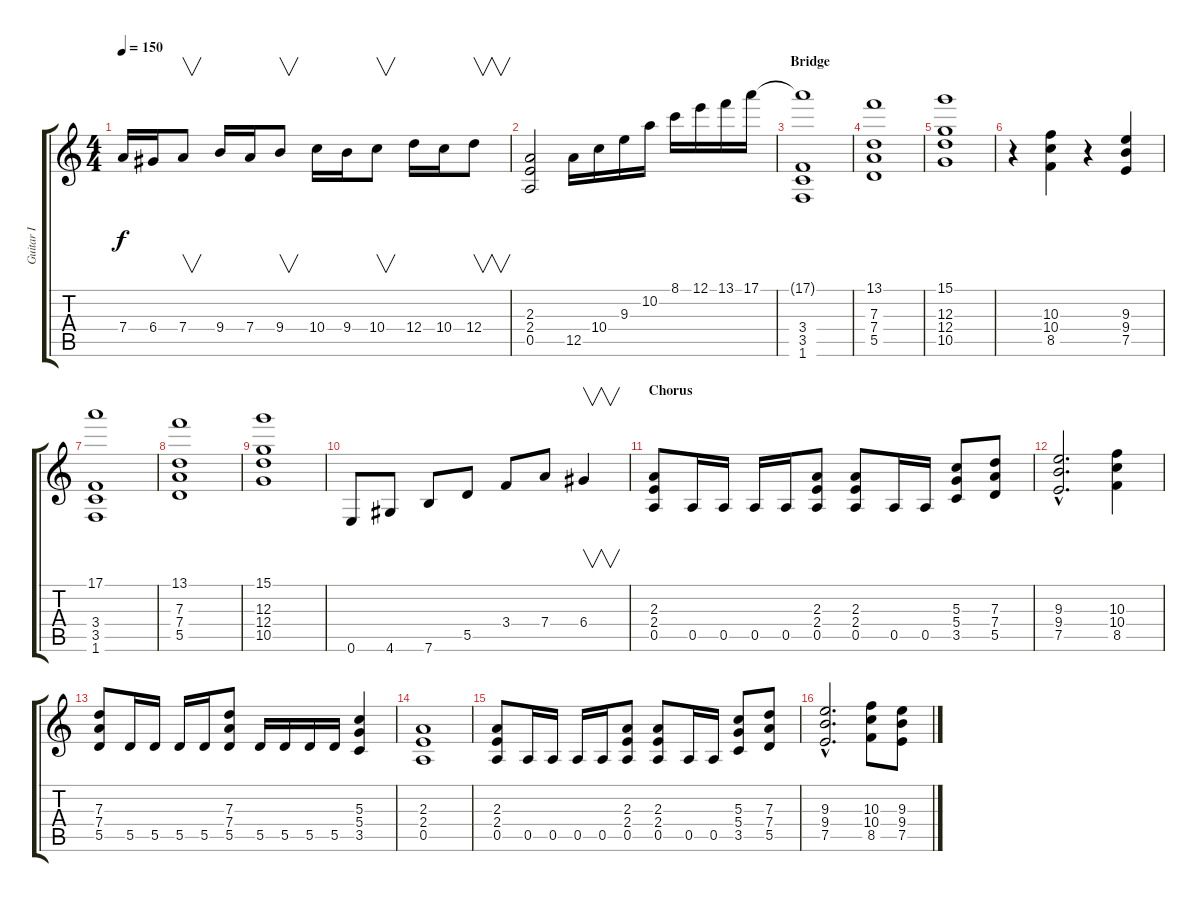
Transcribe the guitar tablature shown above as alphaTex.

\track ("Guitar I" "Guitar I") {instrument distortionguitar}
\staff {score tabs}
\tuning (E4 B3 G3 D3 A2 E2) {hide}
\ts (4 4)
\tempo 150
\clef g2
\ks c
7.4.16{dy f} 6.4.16 7.4.8{v} 9.4.16 7.4.16 9.4.8{v} 10.4.16 9.4.16 10.4.8{v} 12.4.16 10.4.16 12.4.8{v} |
(2.3 2.4 0.5).2 12.5.16 10.4.16 9.3.16 10.2.16 8.1.16 12.1.16 13.1.16 17.1.16 |
\section ("" "Bridge")
(17.1{t} 3.4 3.5 1.6).1 |
(13.1 7.3 7.4 5.5).1 |
(15.1 12.3 12.4 10.5).1 |
r.4 (10.3 10.4 8.5).4 r.4 (9.3 9.4 7.5).4 |
(17.1 3.4 3.5 1.6).1 |
(13.1 7.3 7.4 5.5).1 |
(15.1 12.3 12.4 10.5).1 |
0.6.8 4.6.8 7.6.8 5.5.8 3.4.8 7.4.8 6.4.4{v} |
\section ("" "Chorus")
(2.3 2.4 0.5).8 0.5.16 0.5.16 0.5.16 0.5.16 (2.3 2.4 0.5).8 (2.3 2.4 0.5).8 0.5.16 0.5.16 (5.3 5.4 3.5).8 (7.3 7.4 5.5).8 |
(9.3{hac} 9.4{hac} 7.5{hac}).2{d} (10.3 10.4 8.5).4 |
(7.3 7.4 5.5).8 5.5.16 5.5.16 5.5.16 5.5.16 (7.3 7.4 5.5).8 5.5.16 5.5.16 5.5.16 5.5.16 (5.3 5.4 3.5).4 |
(2.3 2.4 0.5).1 |
(2.3 2.4 0.5).8 0.5.16 0.5.16 0.5.16 0.5.16 (2.3 2.4 0.5).8 (2.3 2.4 0.5).8 0.5.16 0.5.16 (5.3 5.4 3.5).8 (7.3 7.4 5.5).8 |
(9.3{hac} 9.4{hac} 7.5{hac}).2{d} (10.3 10.4 8.5).8 (9.3 9.4 7.5).8
